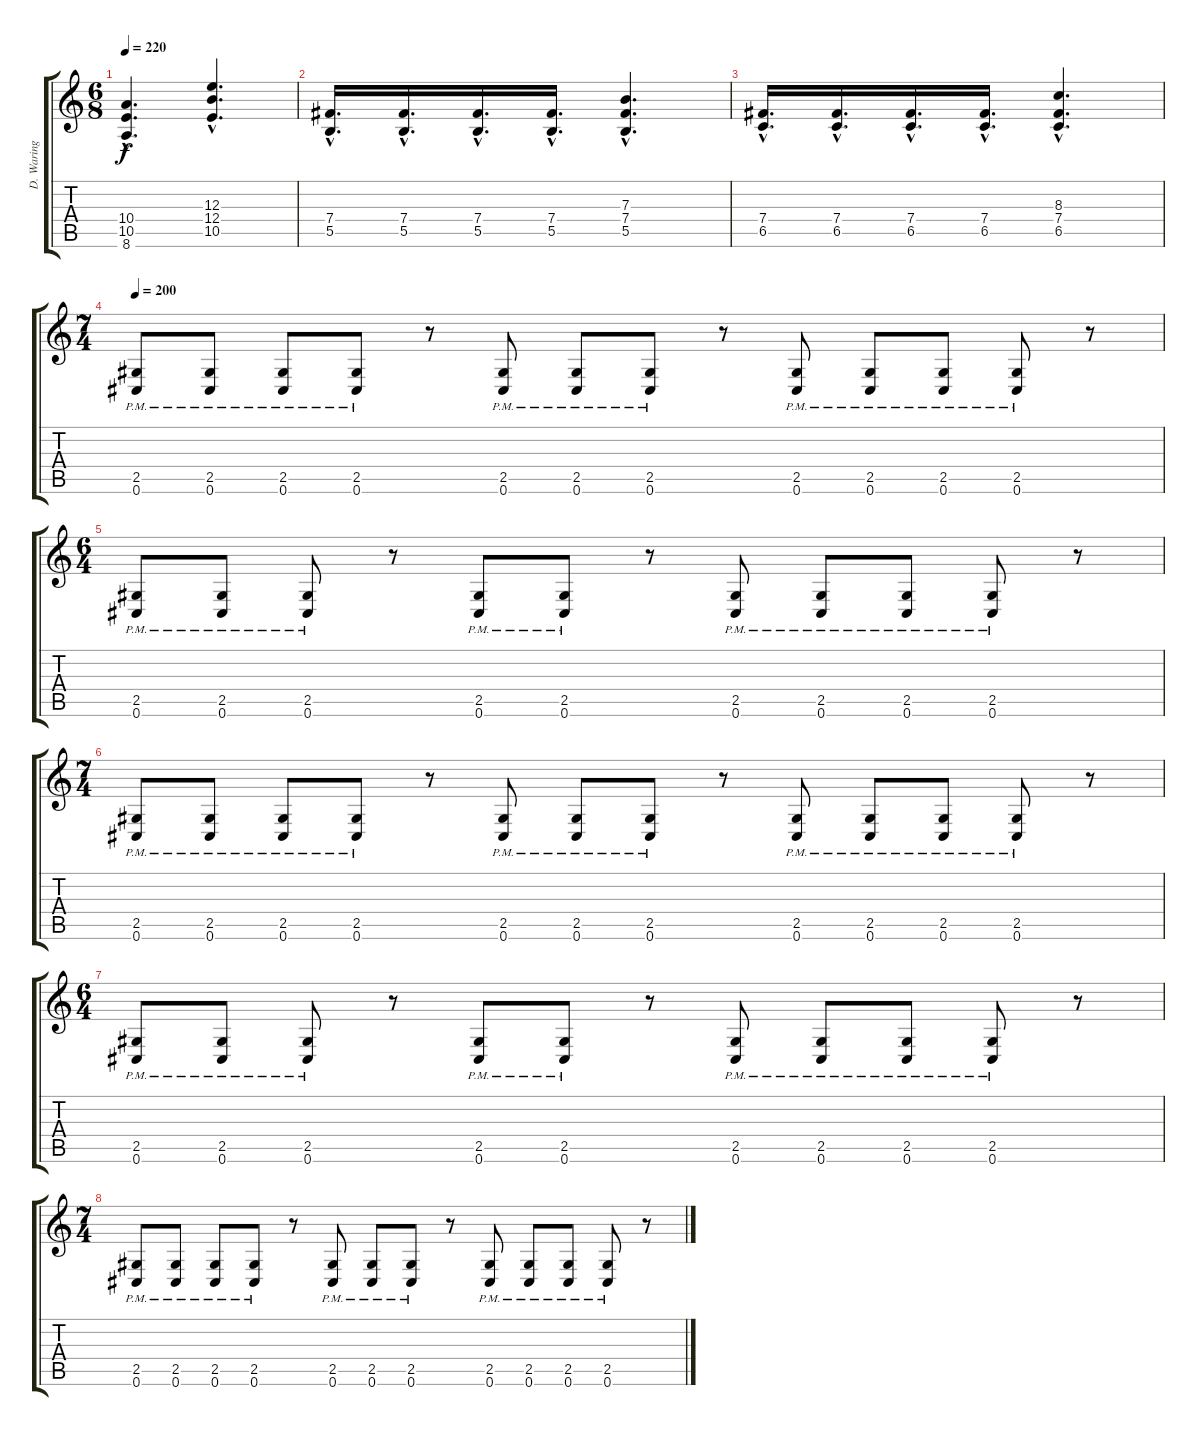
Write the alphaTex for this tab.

\track ("D. Waring Gtr." "D. Waring ") {instrument distortionguitar}
\staff {score tabs}
\tuning (Db4 Ab3 E3 B2 Gb2 Db2) {hide}
\ts (6 8)
\tempo 220
\clef g2
\ks c
(10.4{hac} 10.5{hac} 8.6{hac}).4{d dy f} (12.3{hac} 12.4{hac} 10.5{hac}).4{d} |
(7.4{hac} 5.5{hac}).16{d} (7.4{hac} 5.5{hac}).16{d} (7.4{hac} 5.5{hac}).16{d} (7.4{hac} 5.5{hac}).16{d} (7.3{hac} 7.4{hac} 5.5{hac}).4{d} |
(7.4{hac} 6.5{hac}).16{d} (7.4{hac} 6.5{hac}).16{d} (7.4{hac} 6.5{hac}).16{d} (7.4{hac} 6.5{hac}).16{d} (8.3{hac} 7.4{hac} 6.5{hac}).4{d} |
\ts (7 4)
\tempo 200
(2.5{pm} 0.6{pm}).8 (2.5{pm} 0.6{pm}).8 (2.5{pm} 0.6{pm}).8 (2.5{pm} 0.6{pm}).8 r.8 (2.5{pm} 0.6{pm}).8 (2.5{pm} 0.6{pm}).8 (2.5{pm} 0.6{pm}).8 r.8 (2.5{pm} 0.6{pm}).8 (2.5{pm} 0.6{pm}).8 (2.5{pm} 0.6{pm}).8 (2.5{pm} 0.6{pm}).8 r.8 |
\ts (6 4)
(2.5{pm} 0.6{pm}).8 (2.5{pm} 0.6{pm}).8 (2.5{pm} 0.6{pm}).8 r.8 (2.5{pm} 0.6{pm}).8 (2.5{pm} 0.6{pm}).8 r.8 (2.5{pm} 0.6{pm}).8 (2.5{pm} 0.6{pm}).8 (2.5{pm} 0.6{pm}).8 (2.5{pm} 0.6{pm}).8 r.8 |
\ts (7 4)
(2.5{pm} 0.6{pm}).8 (2.5{pm} 0.6{pm}).8 (2.5{pm} 0.6{pm}).8 (2.5{pm} 0.6{pm}).8 r.8 (2.5{pm} 0.6{pm}).8 (2.5{pm} 0.6{pm}).8 (2.5{pm} 0.6{pm}).8 r.8 (2.5{pm} 0.6{pm}).8 (2.5{pm} 0.6{pm}).8 (2.5{pm} 0.6{pm}).8 (2.5{pm} 0.6{pm}).8 r.8 |
\ts (6 4)
(2.5{pm} 0.6{pm}).8 (2.5{pm} 0.6{pm}).8 (2.5{pm} 0.6{pm}).8 r.8 (2.5{pm} 0.6{pm}).8 (2.5{pm} 0.6{pm}).8 r.8 (2.5{pm} 0.6{pm}).8 (2.5{pm} 0.6{pm}).8 (2.5{pm} 0.6{pm}).8 (2.5{pm} 0.6{pm}).8 r.8 |
\ts (7 4)
(2.5{pm} 0.6{pm}).8 (2.5{pm} 0.6{pm}).8 (2.5{pm} 0.6{pm}).8 (2.5{pm} 0.6{pm}).8 r.8 (2.5{pm} 0.6{pm}).8 (2.5{pm} 0.6{pm}).8 (2.5{pm} 0.6{pm}).8 r.8 (2.5{pm} 0.6{pm}).8 (2.5{pm} 0.6{pm}).8 (2.5{pm} 0.6{pm}).8 (2.5{pm} 0.6{pm}).8 r.8
